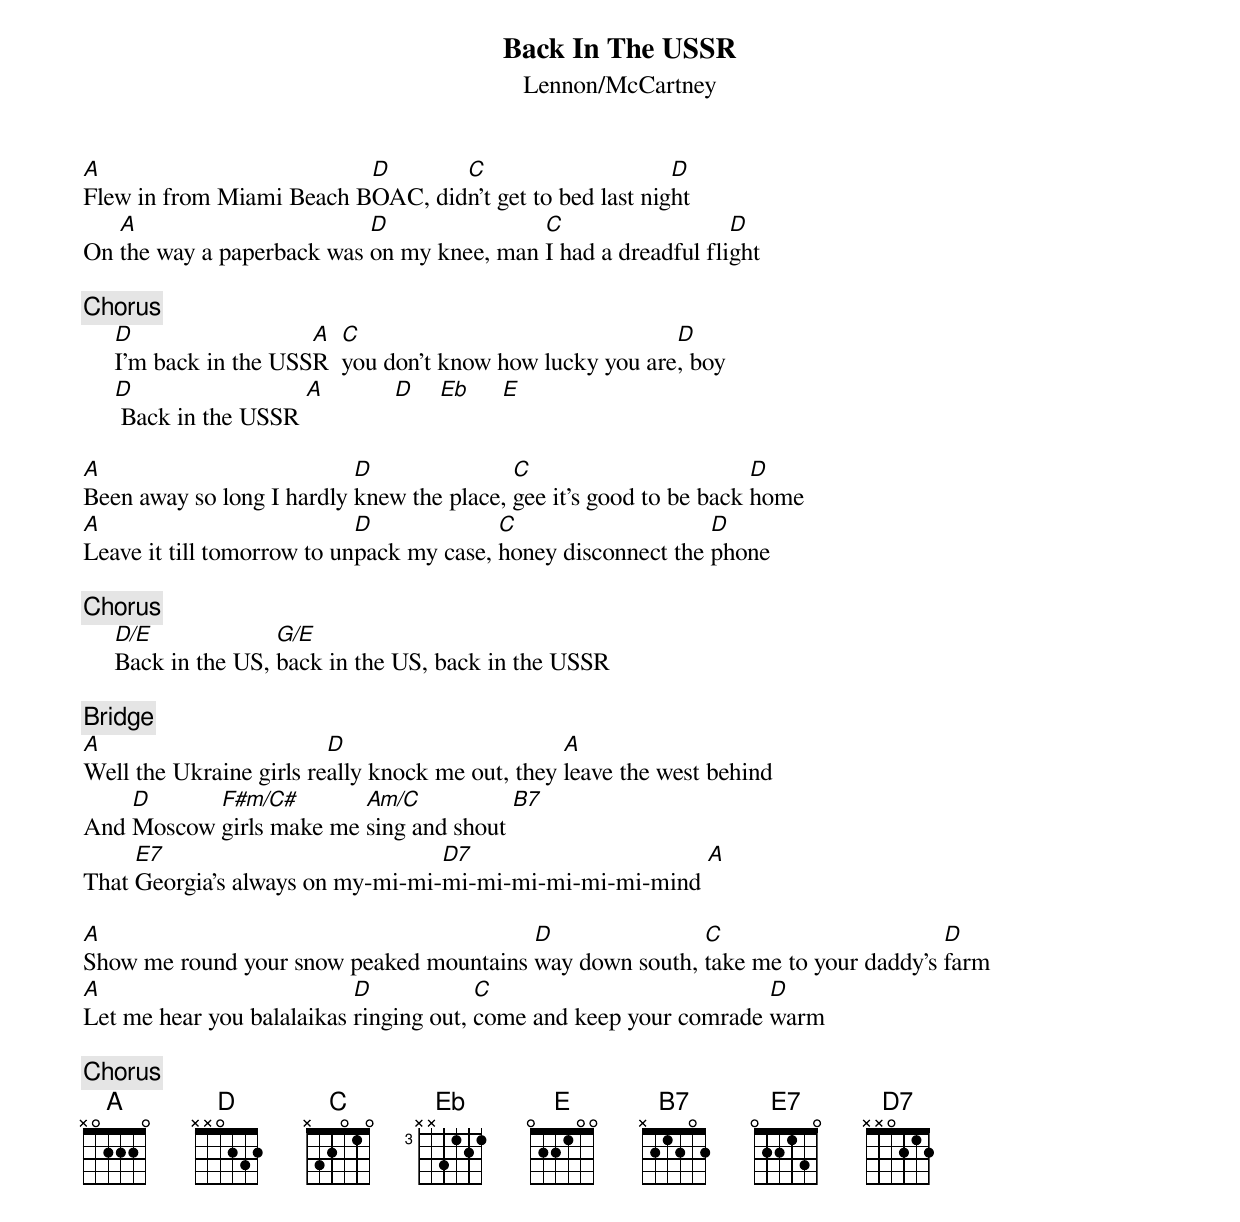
{title:Back In The USSR}
{st:Lennon/McCartney}
{define: Eb 3 1 2 1 3 -1 -1}
{define: F#m/C# 1 2 2 2 4 4 -1}
{define: D/E 1 2 3 2 0 0 0}
{define: G/E 1 3 0 0 0 2 0}
{define: Am/C 1 0 1 2 2 3 0}

[A]Flew in from Miami Beach B[D]OAC, did[C]n't get to bed last nig[D]ht
On [A]the way a paperback was [D]on my knee, man [C]I had a dreadful fli[D]ght

{c:Chorus}
     [D]I'm back in the USS[A]R  [C]you don't know how lucky you are[D], boy
     [D] Back in the USSR [A]           [D]    [Eb]     [E]

[A]Been away so long I hardly [D]knew the place, [C]gee it's good to be back [D]home
[A]Leave it till tomorrow to un[D]pack my case, [C]honey disconnect the [D]phone

{c:Chorus}
     [D/E]Back in the US, [G/E]back in the US, back in the USSR

{c:Bridge}
[A]Well the Ukraine girls re[D]ally knock me out, they [A]leave the west behind
And [D]Moscow [F#m/C#]girls make me [Am/C]sing and shout [B7]
That [E7]Georgia's always on my-mi-mi-[D7]mi-mi-mi-mi-mi-mi-mind [A]

[A]Show me round your snow peaked mountains [D]way down south, [C]take me to your daddy's [D]farm
[A]Let me hear you balalaikas [D]ringing out, [C]come and keep your comrade [D]warm

{c:Chorus}
